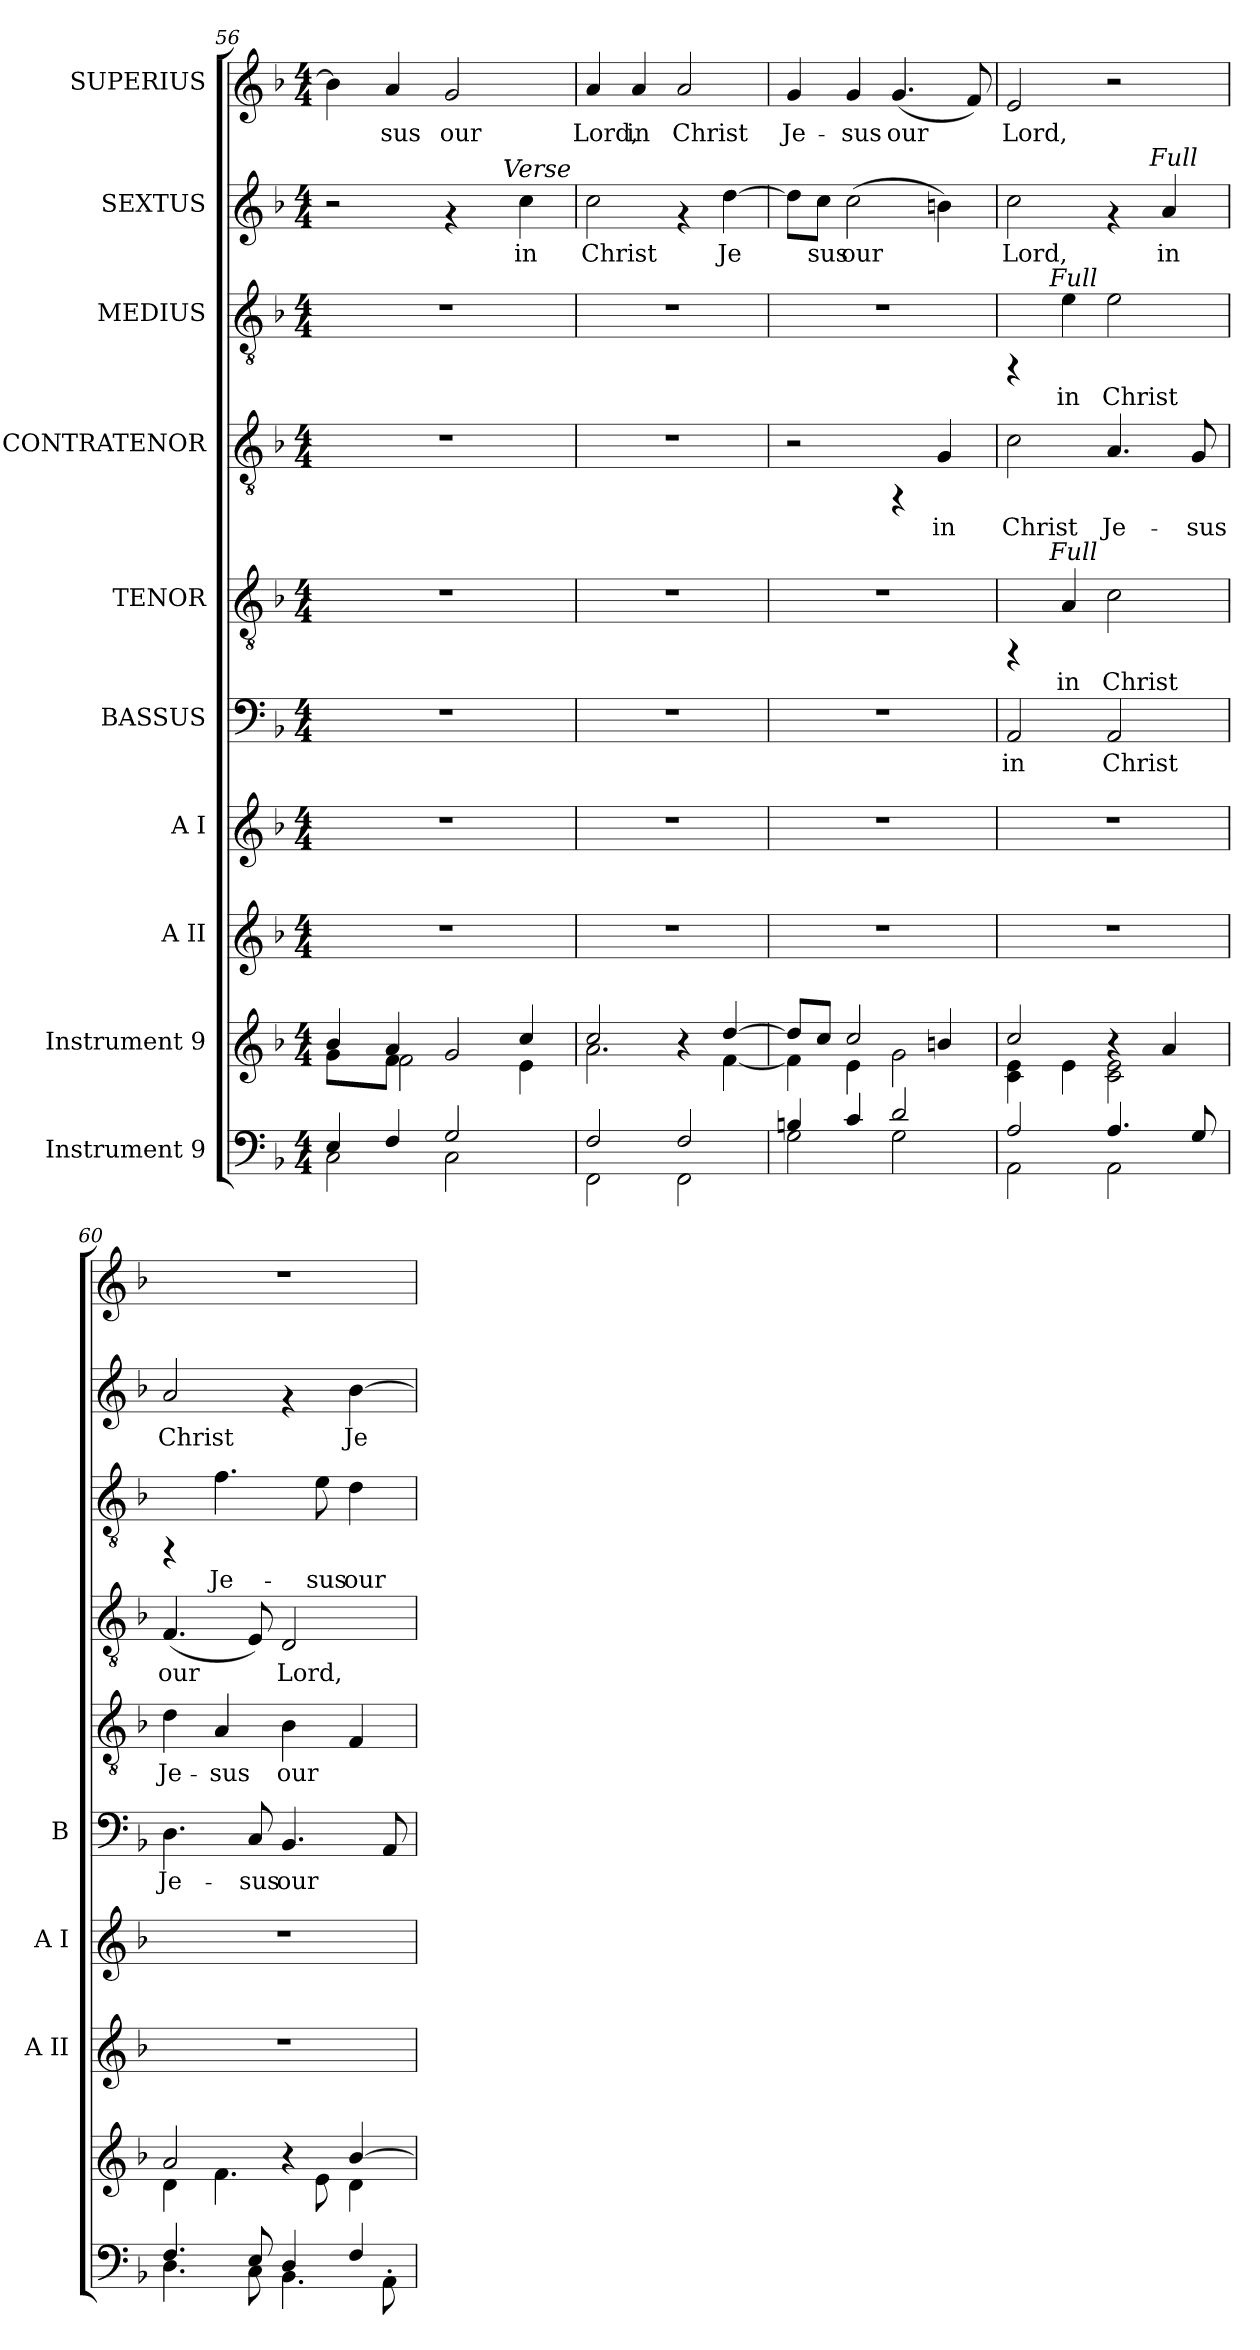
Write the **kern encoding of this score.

**kern	**kern	**kern	**kern	**kern	**text	**kern	**text	**kern	**text	**kern	**text	**kern	**text	**kern	**text
*part10	*part9	*part8	*part7	*part6	*part6	*part5	*part5	*part4	*part4	*part3	*part3	*part2	*part2	*part1	*part1
*staff10	*staff9	*staff8	*staff7	*staff6	*staff6	*staff5	*staff5	*staff4	*staff4	*staff3	*staff3	*staff2	*staff2	*staff1	*staff1
*I"Instrument 9	*I"Instrument 9	*I"A II	*I"A I	*I"BASSUS	*	*I"TENOR	*	*I"CONTRATENOR	*	*I"MEDIUS	*	*I"SEXTUS	*	*I"SUPERIUS	*
*	*	*I'A II	*I'A I	*I'B	*	*	*	*	*	*	*	*	*	*	*
*clefF4	*clefG2	*clefG2	*clefG2	*clefF4	*	*clefGv2	*	*clefGv2	*	*clefGv2	*	*clefG2	*	*clefG2	*
*k[b-]	*k[b-]	*k[b-]	*k[b-]	*k[b-]	*	*k[b-]	*	*k[b-]	*	*k[b-]	*	*k[b-]	*	*k[b-]	*
*F:	*F:	*F:	*F:	*F:	*	*F:	*	*F:	*	*F:	*	*F:	*	*F:	*
*M4/4	*M4/4	*M4/4	*M4/4	*M4/4	*	*M4/4	*	*M4/4	*	*M4/4	*	*M4/4	*	*M4/4	*
=56	=56	=56	=56	=56	=56	=56	=56	=56	=56	=56	=56	=56	=56	=56	=56
*^	*^	*	*	*	*	*	*	*	*	*	*	*	*	*	*
*	*	*	*^	*	*	*	*	*	*	*	*	*	*	*	*	*	*
!	!	!	!	!	!	!	!	!	!	!	!	!	!	!	!	!	!	!LO:LY:b:cj
*	*	*	*	*	*	*	*	*	*	*	*	*	*	*	*^	*	*	*
2C\	4E/	8g\L	4b-/	4ryy	1r	1r	1r	.	1r	.	1r	.	1r	.	2r	2ryy	.	4b-\]	--
.	.	8ryy	.	.	.	.	.	.	.	.	.	.	.	.	.	.	.	.	.
!	!	!	!	!	!	!	!	!	!	!	!	!	!	!	!	!	!	!	!LO:LY:b:cj
.	4F/	8f\J	2f\	4a/	.	.	.	.	.	.	.	.	.	.	.	.	.	4a/	-sus
.	.	4.ryy	.	.	.	.	.	.	.	.	.	.	.	.	.	.	.	.	.
!	!	!	!	!	!	!	!	!	!	!	!	!	!	!	!	!	!	!	!LO:LY:b:cj
2C\	2G/	.	.	2g/	.	.	.	.	.	.	.	.	.	.	4rf	8ryy	.	2g/	our
.	.	.	.	.	.	.	.	.	.	.	.	.	.	.	.	16ryy	.	.	.
.	.	.	.	.	.	.	.	.	.	.	.	.	.	.	.	64ryy	.	.	.
!	!	!	!	!	!	!	!	!	!	!	!	!	!	!	!	!LO:TX:a:i:t=Verse	!	!	!
.	.	.	.	.	.	.	.	.	.	.	.	.	.	.	.	4ryy	.	.	.
!	!	!	!	!	!	!	!	!	!	!	!	!	!	!	!	!	!LO:LY:b:rj	!	!
.	.	4cc/	4e\	.	.	.	.	.	.	.	.	.	.	.	4cc\	.	in	.	.
.	.	.	.	.	.	.	.	.	.	.	.	.	.	.	.	32.ryy	.	.	.
=57	=57	=57	=57	=57	=57	=57	=57	=57	=57	=57	=57	=57	=57	=57	=57	=57	=57	=57	=57
!	!	!	!	!	!	!	!	!	!	!	!	!	!	!	!	!	!LO:LY:b:rj	!	!LO:LY:b:cj
*	*	*	*v	*v	*	*	*	*	*	*	*	*	*	*	*v	*v	*	*	*
2FF\	2F/	2cc/	2.a\	1r	1r	1r	.	1r	.	1r	.	1r	.	2cc\	Christ	4a/	Lord,
!	!	!	!	!	!	!	!	!	!	!	!	!	!	!	!	!	!LO:LY:b:cj
.	.	.	.	.	.	.	.	.	.	.	.	.	.	.	.	4a/	in
!	!	!	!	!	!	!	!	!	!	!	!	!	!	!	!	!	!LO:LY:b:cj
2FF\	2F/	4ra	.	.	.	.	.	.	.	.	.	.	.	4rf	.	2a/	Christ
!	!	!	!	!	!	!	!	!	!	!	!	!	!	!	!LO:LY:b:rj	!	!
.	.	[>4dd/	[<4f\	.	.	.	.	.	.	.	.	.	.	[>4dd\	Je-	.	.
=58	=58	=58	=58	=58	=58	=58	=58	=58	=58	=58	=58	=58	=58	=58	=58	=58	=58
!	!	!	!	!	!	!	!	!	!	!	!	!	!	!	!LO:LY:b:rj	!	!LO:LY:b:cj
2G\	4Bn/	8dd/L]	4f\]	1r	1r	1r	.	1r	.	2r	.	1r	.	8dd\L]	--	4g/	Je-
!	!	!	!	!	!	!	!	!	!	!	!	!	!	!	!LO:LY:b:rj	!	!
.	.	8cc/J	.	.	.	.	.	.	.	.	.	.	.	8cc\J	-sus	.	.
!	!	!	!	!	!	!	!	!	!	!	!	!	!	!	!LO:LY:b:rj	!	!LO:LY:b:cj
.	4c/	2cc/	4e\	.	.	.	.	.	.	.	.	.	.	(>2cc\	our	4g/	-sus
!	!	!	!	!	!	!	!	!	!	!	!	!	!	!	!	!	!LO:LY:b:cj
2G\	2d/	.	2g\	.	.	.	.	.	.	4rFF	.	.	.	.	.	(<4.g/	our
!	!	!	!	!	!	!	!	!	!	!	!LO:LY:b	!	!	!	!LO:LY:b:rj	!	!
.	.	4bn/	.	.	.	.	.	.	.	4G/	in	.	.	4bn\)	.	.	.
!	!	!	!	!	!	!	!	!	!	!	!	!	!	!	!	!	!LO:LY:b:cj
.	.	.	.	.	.	.	.	.	.	.	.	.	.	.	.	8f/)	.
=59	=59	=59	=59	=59	=59	=59	=59	=59	=59	=59	=59	=59	=59	=59	=59	=59	=59
!	!	!	!	!	!	!	!LO:LY:b	!	!	!	!LO:LY:b	!	!	!	!LO:LY:b:rj	!	!LO:LY:b:cj
*	*	*	*	*	*	*	*	*^	*	*	*	*^	*	*^	*	*	*
2AA\	2A/	2cc/	4c\ 4e\	1r	1r	2AA/	in	4rFF	8..ryy	.	2c\	Christ	4rFF	8..ryy	.	2cc\	2ryy	Lord,	2e/	Lord,
!	!	!	!	!	!	!	!	!	!	!	!	!	!	!LO:TX:a:i:t=Full	!	!	!	!	!	!
!	!	!	!	!	!	!	!	!	!LO:TX:a:i:t=Full	!	!	!	!	!	!	!	!	!	!	!
.	.	.	.	.	.	.	.	.	2ryy	.	.	.	.	2ryy	.	.	.	.	.	.
!	!	!	!	!	!	!	!	!	!	!LO:LY:b	!	!	!	!	!LO:LY:b	!	!	!	!	!
.	.	.	4e\	.	.	.	.	4A/	.	in	.	.	4e\	.	in	.	.	.	.	.
!	!	!	!	!	!	!	!LO:LY:b	!	!	!LO:LY:b	!	!LO:LY:b	!	!	!LO:LY:b	!	!	!	!	!
2AA\	4.A/	4ra	2c\ 2e\	.	.	2AA/	Christ	2c\	.	Christ	4.A/	Je-	2e\	.	Christ	4rf	8..ryy	.	2r	.
!	!	!	!	!	!	!	!	!	!	!	!	!	!	!	!	!	!LO:TX:a:i:t=Full	!	!	!
.	.	.	.	.	.	.	.	.	4ryy	.	.	.	.	4ryy	.	.	4ryy	.	.	.
!	!	!	!	!	!	!	!	!	!	!	!	!	!	!	!	!	!	!LO:LY:b:rj	!	!
.	.	4a/	.	.	.	.	.	.	.	.	.	.	.	.	.	4a/	.	in	.	.
!	!	!	!	!	!	!	!	!	!	!	!	!LO:LY:b	!	!	!	!	!	!	!	!
.	8G/	.	.	.	.	.	.	.	.	.	8G/	-sus	.	.	.	.	.	.	.	.
.	.	.	.	.	.	.	.	.	32ryy	.	.	.	.	32ryy	.	.	32ryy	.	.	.
!!LO:PB:g=z
=60	=60	=60	=60	=60	=60	=60	=60	=60	=60	=60	=60	=60	=60	=60	=60	=60	=60	=60	=60	=60
!	!	!	!	!	!	!	!LO:LY:b	!	!	!LO:LY:b	!	!LO:LY:b	!	!	!	!	!	!LO:LY:b:rj	!	!
*	*	*	*	*	*	*	*	*	*	*	*	*	*v	*v	*	*	*	*	*	*
*	*	*	*	*	*	*	*	*v	*v	*	*	*	*	*	*v	*v	*	*	*
4.D\	4.F/	2a/	4d\	1r	1r	4.D\	Je-	4d\	Je-	(<4.F/	our	4rFF	.	2a/	Christ	1r	.
!	!	!	!	!	!	!	!	!	!LO:LY:b	!	!	!	!LO:LY:b	!	!	!	!
.	.	.	4.f\	.	.	.	.	4A/	-sus	.	.	4.f\	Je-	.	.	.	.
!	!	!	!	!	!	!	!LO:LY:b	!	!	!	!LO:LY:b	!	!	!	!	!	!
8C\	8E/	.	.	.	.	8C/	-sus	.	.	8E/)	.	.	.	.	.	.	.
!	!	!	!	!	!	!	!LO:LY:b	!	!LO:LY:b	!	!LO:LY:b	!	!	!	!	!	!
4.BB-\	4D/	4ra	.	.	.	4.BB-/	our	4B-\	our	2D/	Lord,	.	.	4rf	.	.	.
!	!	!	!	!	!	!	!	!	!	!	!	!	!LO:LY:b	!	!	!	!
.	.	.	8e\	.	.	.	.	.	.	.	.	8e\	-sus	.	.	.	.
!	!	!	!	!	!	!	!	!	!LO:LY:b	!	!	!	!LO:LY:b	!	!LO:LY:b:rj	!	!
.	4F/	[>4b-/	4d\	.	.	.	.	4F/	.	.	.	4d\	our	[>4b-\	Je-	.	.
!	!	!	!	!	!	!	!LO:LY:b	!	!	!	!	!	!	!	!	!	!
8AA'<\	.	.	.	.	.	8AA/	.	.	.	.	.	.	.	.	.	.	.
*v	*v	*	*	*	*	*	*	*	*	*	*	*	*	*	*	*	*
*	*v	*v	*	*	*	*	*	*	*	*	*	*	*	*	*	*
=	=	=	=	=	=	=	=	=	=	=	=	=	=	=	=
*-	*-	*-	*-	*-	*-	*-	*-	*-	*-	*-	*-	*-	*-	*-	*-
